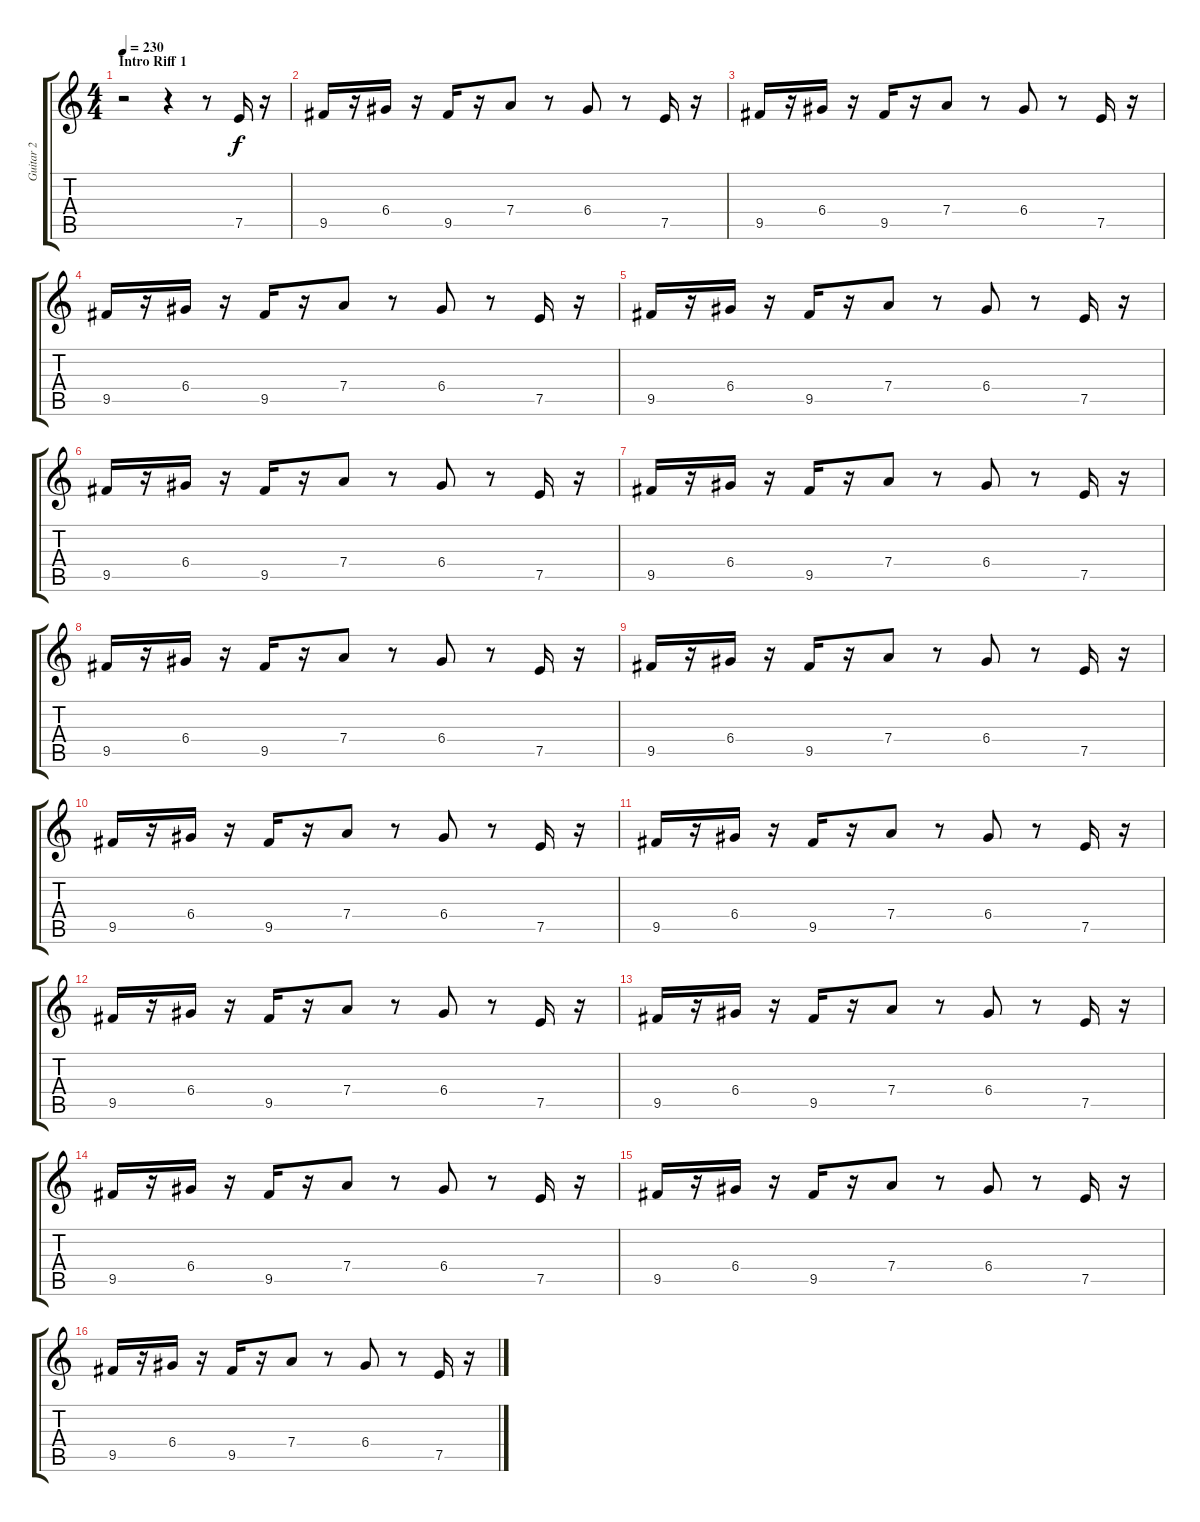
\track ("Guitar 2" "Guitar 2") {instrument distortionguitar}
\staff {score tabs}
\tuning (E4 B3 G3 D3 A2 E2) {hide}
\ts (4 4)
\section ("" "Intro Riff 1")
\tempo 230
\tempo 160
\tempo 230
\clef g2
\ks c
r.2{dy f instrument distortionguitar} r.4 r.8 7.5.16 r.16 |
9.5.16 r.16 6.4.16 r.16 9.5.16 r.16 7.4.8 r.8 6.4.8 r.8 7.5.16 r.16 |
9.5.16 r.16 6.4.16 r.16 9.5.16 r.16 7.4.8 r.8 6.4.8 r.8 7.5.16 r.16 |
9.5.16 r.16 6.4.16 r.16 9.5.16 r.16 7.4.8 r.8 6.4.8 r.8 7.5.16 r.16 |
9.5.16 r.16 6.4.16 r.16 9.5.16 r.16 7.4.8 r.8 6.4.8 r.8 7.5.16 r.16 |
9.5.16 r.16 6.4.16 r.16 9.5.16 r.16 7.4.8 r.8 6.4.8 r.8 7.5.16 r.16 |
9.5.16 r.16 6.4.16 r.16 9.5.16 r.16 7.4.8 r.8 6.4.8 r.8 7.5.16 r.16 |
9.5.16 r.16 6.4.16 r.16 9.5.16 r.16 7.4.8 r.8 6.4.8 r.8 7.5.16 r.16 |
9.5.16 r.16 6.4.16 r.16 9.5.16 r.16 7.4.8 r.8 6.4.8 r.8 7.5.16 r.16 |
9.5.16 r.16 6.4.16 r.16 9.5.16 r.16 7.4.8 r.8 6.4.8 r.8 7.5.16 r.16 |
9.5.16 r.16 6.4.16 r.16 9.5.16 r.16 7.4.8 r.8 6.4.8 r.8 7.5.16 r.16 |
9.5.16 r.16 6.4.16 r.16 9.5.16 r.16 7.4.8 r.8 6.4.8 r.8 7.5.16 r.16 |
9.5.16 r.16 6.4.16 r.16 9.5.16 r.16 7.4.8 r.8 6.4.8 r.8 7.5.16 r.16 |
9.5.16 r.16 6.4.16 r.16 9.5.16 r.16 7.4.8 r.8 6.4.8 r.8 7.5.16 r.16 |
9.5.16 r.16 6.4.16 r.16 9.5.16 r.16 7.4.8 r.8 6.4.8 r.8 7.5.16 r.16 |
9.5.16 r.16 6.4.16 r.16 9.5.16 r.16 7.4.8 r.8 6.4.8 r.8 7.5.16 r.16
